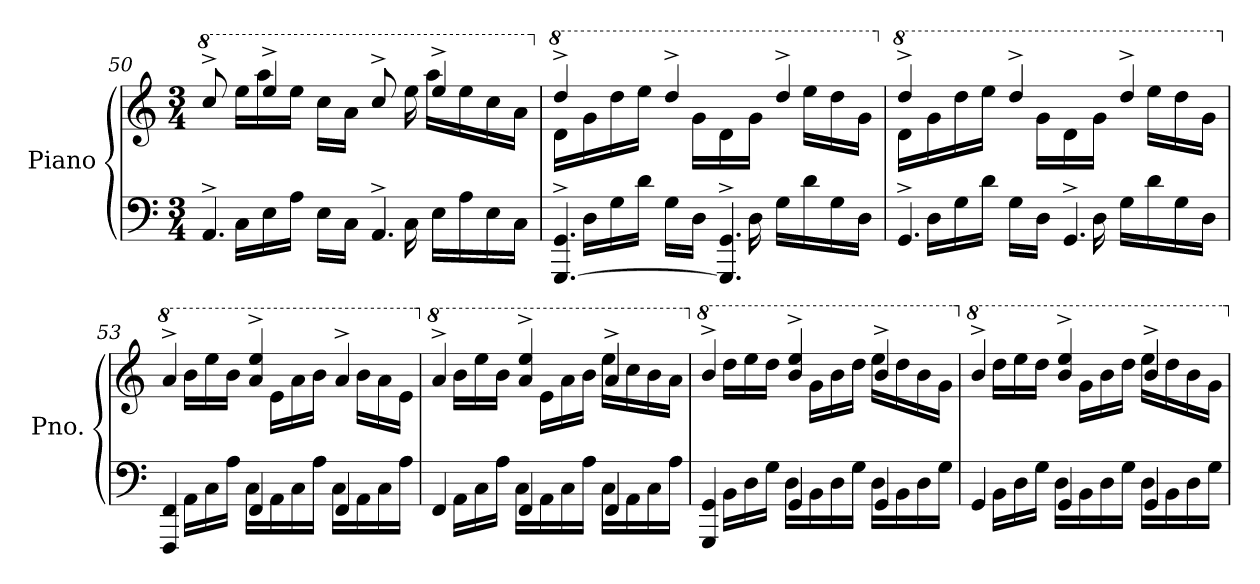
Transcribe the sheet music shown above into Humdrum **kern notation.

**kern	**kern
*part1	*part1
*staff2	*staff1
*I"Piano	*
*I'Pno.	*
!!LO:LB:g=z
*clefF4	*clefG2
*k[]	*k[]
*M3/4	*M3/4
=50	=50
*^	*
*	*	*8va
*	*	*^
4.AA^/	16ryy	8ccc^/	16ryy
.	16C\LL	.	16eee\LL
.	16E\	4eee^/	16aaa\
.	16A\JJ	.	16eee\JJ
.	16E\LL	.	16ccc\LL
.	16C\JJ	.	16aa\JJ
4.AA^/	16ryy	8ccc^/	16ryy
.	16C\	.	16eee\
.	16E\LL	4eee^/	16aaa\LL
.	16A\	.	16eee\
.	16E\	.	16ccc\
.	16C\JJ	.	16aa\JJ
=51	=51	=51	=51
*	*	*X8va	*
*	*	*8va	*
[4.GGG/^ 4.GG/^	16ryy	4ddd^/	16dd\LL
.	16D\LL	.	16gg\
.	16G\	.	16ddd\
.	16d\JJ	.	16eee\JJ
.	16G\LL	4ddd^/	16ryy
.	16D\JJ	.	16gg\LL
4.GGG/]^ 4.GG/^	16ryy	.	16dd\
.	16D\	.	16gg\JJ
.	16G\LL	4ddd^/	16ryy
.	16d\	.	16eee\LL
.	16G\	.	16ddd\
.	16D\JJ	.	16gg\JJ
=52	=52	=52	=52
*	*	*X8va	*
*	*	*8va	*
4.GG^/	16ryy	4ddd^/	16dd\LL
.	16D\LL	.	16gg\
.	16G\	.	16ddd\
.	16d\JJ	.	16eee\JJ
.	16G\LL	4ddd^/	16ryy
.	16D\JJ	.	16gg\LL
4.GG^/	16ryy	.	16dd\
.	16D\	.	16gg\JJ
.	16G\LL	4ddd^/	16ryy
.	16d\	.	16eee\LL
.	16G\	.	16ddd\
.	16D\JJ	.	16gg\JJ
!!LO:LB:g=z	!!
=53	=53	=53	=53
*	*	*X8va	*
*	*	*8va	*
4FFF/ 4FF/	16ryy	4aa^/	16ryy
.	16AA\LL	.	16bb\LL
.	16C\	.	16eee\
.	16A\JJ	.	16bb\JJ
4FF/	16C\LL	4aa/^ 4eee/^	16ryy
.	16AA\	.	16ee\LL
.	16C\	.	16aa\
.	16A\JJ	.	16bb\JJ
4FF/	16C\LL	4aa^/	16ryy
.	16AA\	.	16bb\LL
.	16C\	.	16aa\
.	16A\JJ	.	16ee\JJ
=54	=54	=54	=54
*	*	*X8va	*
*	*	*8va	*
4FF/	16ryy	4aa^/	16ryy
.	16AA\LL	.	16bb\LL
.	16C\	.	16eee\
.	16A\JJ	.	16bb\JJ
4FF/	16C\LL	4aa/^ 4eee/^	16ryy
.	16AA\	.	16ee\LL
.	16C\	.	16aa\
.	16A\JJ	.	16bb\JJ
4FF/	16C\LL	4aa^/	16eee\LL
.	16AA\	.	16ccc\
.	16C\	.	16bb\
.	16A\JJ	.	16aa\JJ
=55	=55	=55	=55
*	*	*X8va	*
*	*	*8va	*
4GGG/ 4GG/	16ryy	4bb^/	16ryy
.	16BB\LL	.	16ddd\LL
.	16D\	.	16eee\
.	16G\JJ	.	16ddd\JJ
4GG/	16D\LL	4bb/^ 4eee/^	16ryy
.	16BB\	.	16gg\LL
.	16D\	.	16bb\
.	16G\JJ	.	16ddd\JJ
4GG/	16D\LL	4bb^/	16eee\LL
.	16BB\	.	16ddd\
.	16D\	.	16bb\
.	16G\JJ	.	16gg\JJ
!!LO:LB:g=z	!!
=56	=56	=56	=56
*	*	*X8va	*
*	*	*8va	*
4GG/	16ryy	4bb^/	16ryy
.	16BB\LL	.	16ddd\LL
.	16D\	.	16eee\
.	16G\JJ	.	16ddd\JJ
4GG/	16D\LL	4bb/^ 4eee/^	16ryy
.	16BB\	.	16gg\LL
.	16D\	.	16bb\
.	16G\JJ	.	16ddd\JJ
4GG/	16D\LL	4bb^/	16eee\LL
.	16BB\	.	16ddd\
.	16D\	.	16bb\
.	16G\JJ	.	16gg\JJ
*	*	*X8va	*
*v	*v	*	*
*	*v	*v
=	=
*-	*-
